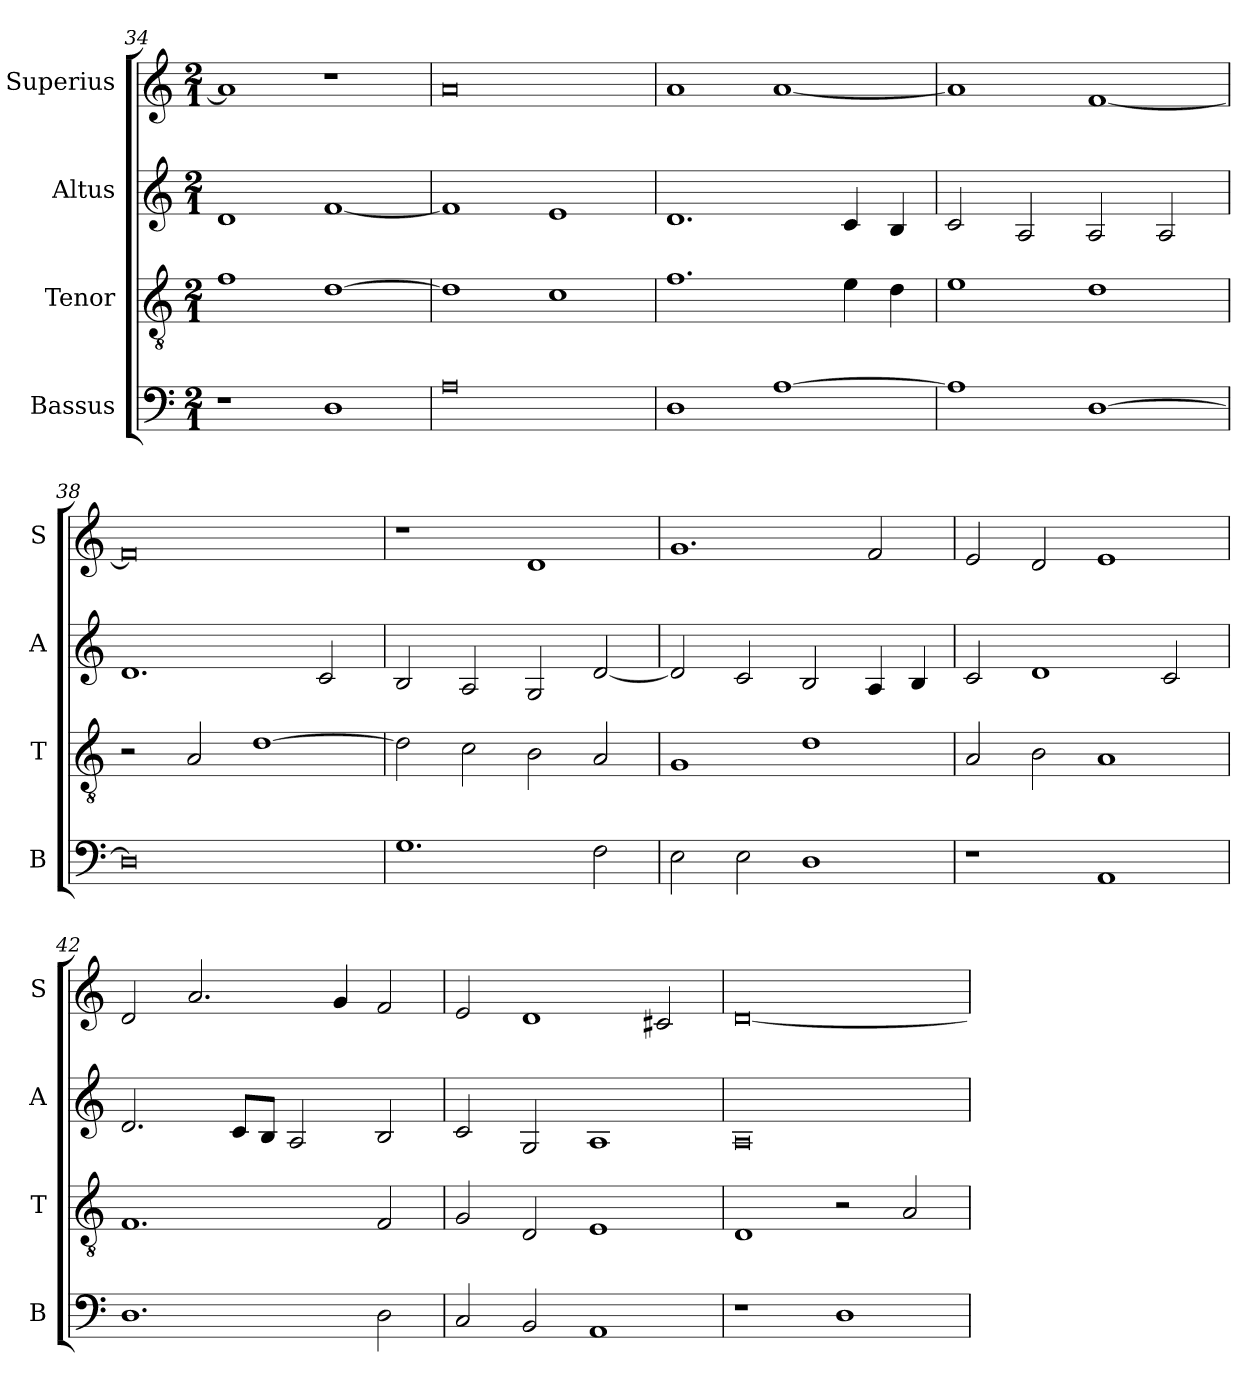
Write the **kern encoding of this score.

**kern	**kern	**kern	**kern
*part4	*part3	*part2	*part1
*staff4	*staff3	*staff2	*staff1
*I"Bassus	*I"Tenor	*I"Altus	*I"Superius
*I'B	*I'T	*I'A	*I'S
*clefF4	*clefGv2	*clefG2	*clefG2
*k[]	*k[]	*k[]	*k[]
*C:	*C:	*C:	*C:
*M2/1	*M2/1	*M2/1	*M2/1
=34	=34	=34	=34
1r	1f	1d	1a]
1D	[1d	[1f	1r
=35	=35	=35	=35
0A	1d]	1f]	0a
.	1c	1e	.
=36	=36	=36	=36
1D	1.f	1.d	1a
[1A	.	.	[1a
.	4e	4c	.
.	4d	4B	.
=37	=37	=37	=37
1A]	1e	2c	1a]
.	.	2A	.
[1D	1d	2A	[1f
.	.	2A	.
=38	=38	=38	=38
0D]	2r	1.d	0f]
.	2A	.	.
.	[1d	.	.
.	.	2c	.
=39	=39	=39	=39
1.G	2d]	2B	1r
.	2c	2A	.
.	2B	2G	1d
2F	2A	[2d	.
=40	=40	=40	=40
2E	1G	2d]	1.g
2E	.	2c	.
1D	1d	2B	.
.	.	4A	2f
.	.	4B	.
=41	=41	=41	=41
1r	2A	2c	2e
.	2B	1d	2d
1AA	1A	.	1e
.	.	2c	.
=42	=42	=42	=42
1.D	1.F	2.d	2d
.	.	.	2.a
.	.	8cL	.
.	.	8BJ	.
.	.	2A	.
.	.	.	4g
2D	2F	2B	2f
=43	=43	=43	=43
2C	2G	2c	2e
2BB	2D	2G	1d
1AA	1E	1A	.
.	.	.	2c#X
=44	=44	=44	=44
1r	1D	0A	[0d
1D	2r	.	.
.	2A	.	.
=	=	=	=
*-	*-	*-	*-
